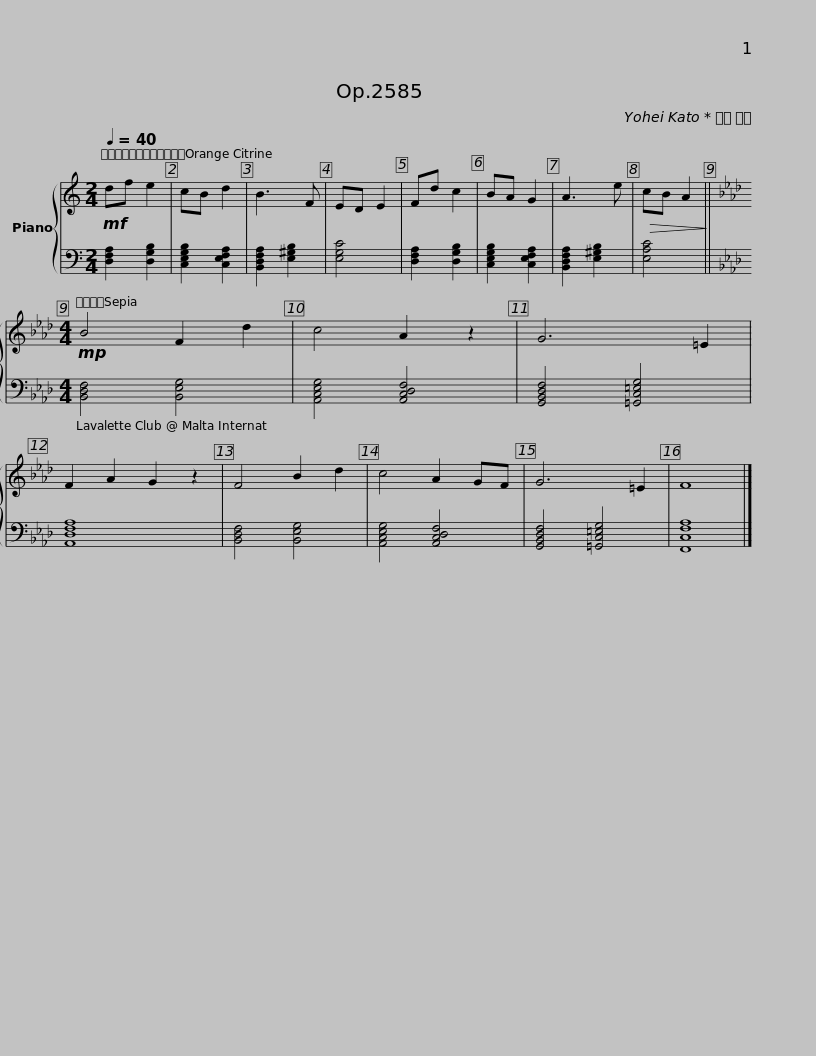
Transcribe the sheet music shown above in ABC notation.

X:1
%%score { 1 | 2 }
L:1/8
Q:1/4=40
M:2/4
I:linebreak $
K:C
V:1 treble
V:2 bass
V:1
!mf! df e2 | cB d2 | B3 F | ED E2 | Fd c2 | %5
 BA G2 | A3 e |!>(! cB A2!>)! ||$[K:Ab][M:4/4]!mp! B4 F2 d2 | c4 A2 z2 | %10
 G6 =E2 | F2 A2 G2 z2 | F4 B2 d2 | c4 A2 GF | G6 =E2 | %15
 F8 |] %16
V:2
 [D,F,A,]2 [D,G,B,]2 | [C,E,G,B,]2 [C,E,F,A,]2 | [B,,D,F,A,]2 [E,^G,B,]2 | [E,G,C]4 | [D,F,A,]2 [D,G,B,]2 | %5
 [C,E,G,B,]2 [C,E,F,A,]2 | [B,,D,F,A,]2 [E,^G,B,]2 | [E,A,C]4 ||$[K:Ab][M:4/4] [B,,D,F,]4 [B,,E,G,]4 | [A,,C,E,G,]4 [A,,C,D,F,]4 | %10
 [G,,B,,D,F,]4 [=G,,C,=E,G,]4 | [A,,D,F,A,]8 | [B,,D,F,]4 [B,,E,G,]4 | [A,,C,E,G,]4 [A,,C,D,F,]4 | [G,,B,,D,F,]4 [=G,,C,=E,G,]4 | %15
 [F,,C,F,A,]8 |] %16
